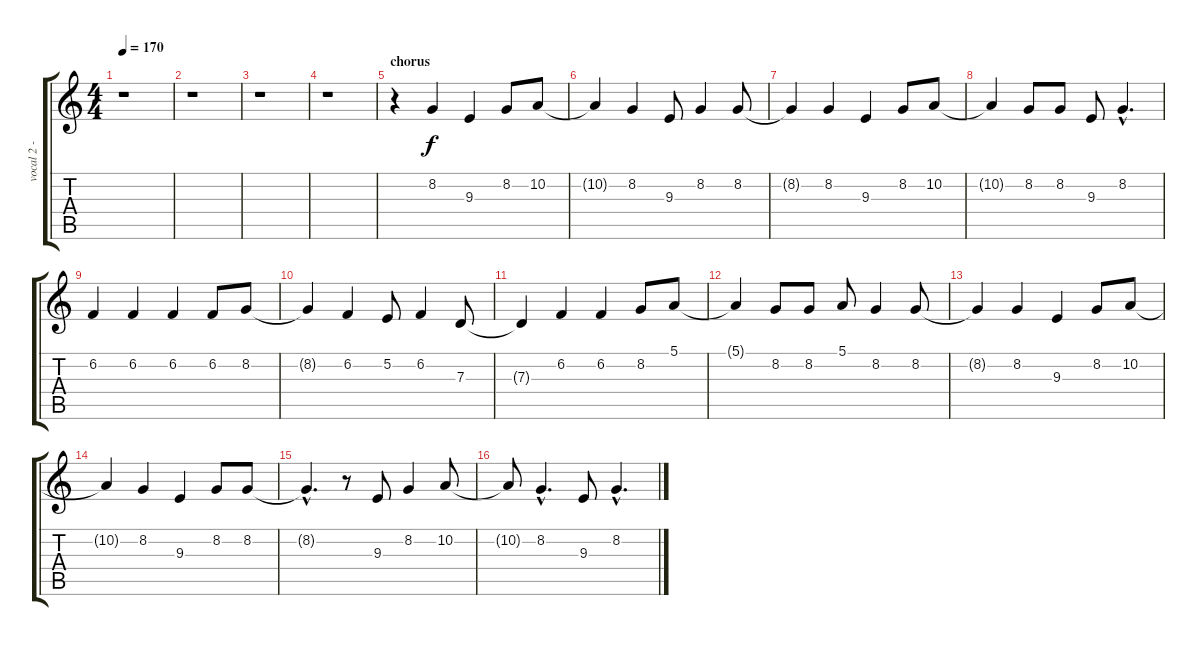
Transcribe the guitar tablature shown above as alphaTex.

\track ("vocal 2 - Eddy" "vocal 2 - ") {instrument synthbrass1}
\staff {score tabs}
\tuning (E4 B3 G3 D3 A2 E2) {hide}
\ts (4 4)
\tempo 170
\clef g2
\ks c
r.1{dy f} |
r.1 |
r.1 |
r.1 |
\section ("" "chorus")
r.4 8.2.4 9.3.4 8.2.8 10.2.8 |
10.2{t}.4 8.2.4 9.3.8 8.2.4 8.2.8 |
8.2{t}.4 8.2.4 9.3.4 8.2.8 10.2.8 |
10.2{t}.4 8.2.8 8.2.8 9.3.8 8.2{hac}.4{d} |
6.2.4 6.2.4 6.2.4 6.2.8 8.2.8 |
8.2{t}.4 6.2.4 5.2.8 6.2.4 7.3.8 |
7.3{t}.4 6.2.4 6.2.4 8.2.8 5.1.8 |
5.1{t}.4 8.2.8 8.2.8 5.1.8 8.2.4 8.2.8 |
8.2{t}.4 8.2.4 9.3.4 8.2.8 10.2.8 |
10.2{t}.4 8.2.4 9.3.4 8.2.8 8.2.8 |
8.2{hac t}.4{d} r.8 9.3.8 8.2.4 10.2.8 |
10.2{t}.8 8.2{hac}.4{d} 9.3.8 8.2{hac}.4{d}
